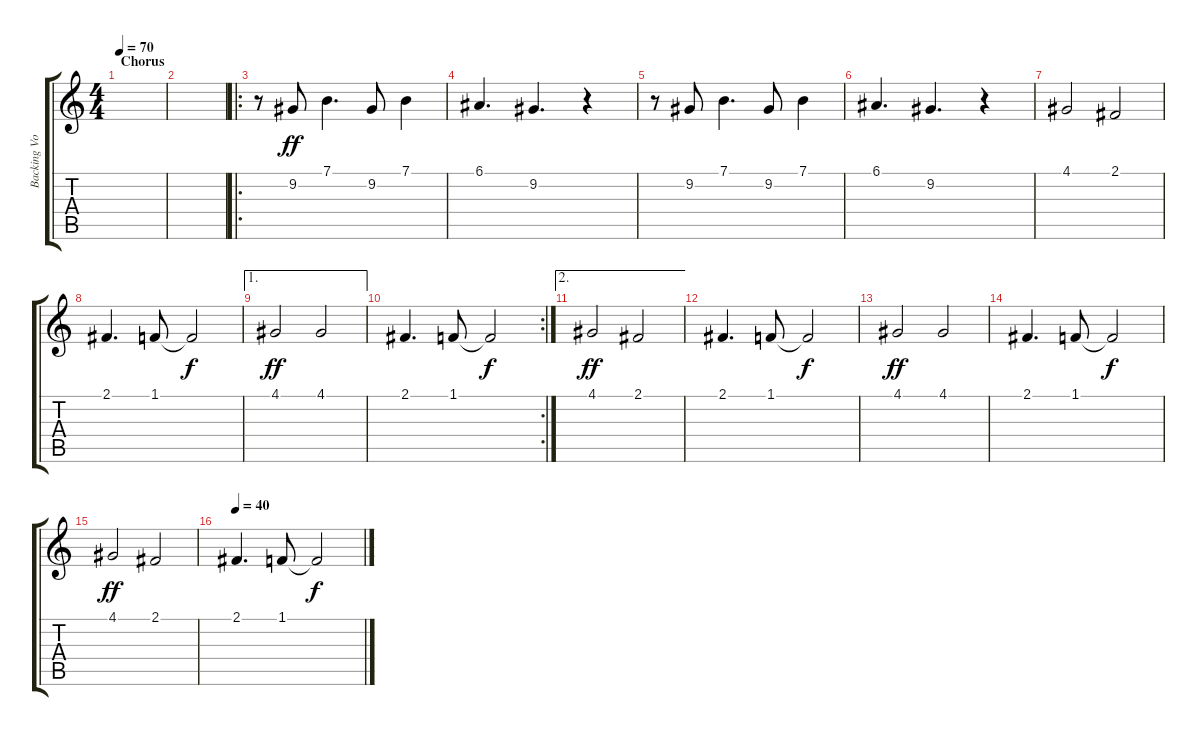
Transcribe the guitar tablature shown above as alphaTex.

\track ("Backing Vocals" "Backing Vo") {instrument synthvoice}
\staff {score tabs}
\tuning (E4 B3 G3 D3 A2 E2) {hide}
\ts (4 4)
\section ("" "Chorus")
\tempo 70
\clef g2
\ks c
|
|
\ro
r.8 9.2.8{dy ff} 7.1.4{d} 9.2.8 7.1.4 |
6.1.4{d} 9.2.4{d} r.4 |
r.8 9.2.8 7.1.4{d} 9.2.8 7.1.4 |
6.1.4{d} 9.2.4{d} r.4 |
4.1.2 2.1.2 |
2.1.4{d} 1.1.8 1.1{t}.2{dy f} |
\ae 1
4.1.2{dy ff} 4.1.2 |
\rc 2
2.1.4{d} 1.1.8 1.1{t}.2{dy f} |
\ae 2
4.1.2{dy ff} 2.1.2 |
2.1.4{d} 1.1.8 1.1{t}.2{dy f} |
4.1.2{dy ff} 4.1.2 |
2.1.4{d} 1.1.8 1.1{t}.2{dy f} |
4.1.2{dy ff} 2.1.2 |
\tempo 40
2.1.4{d} 1.1.8 1.1{t}.2{dy f}
